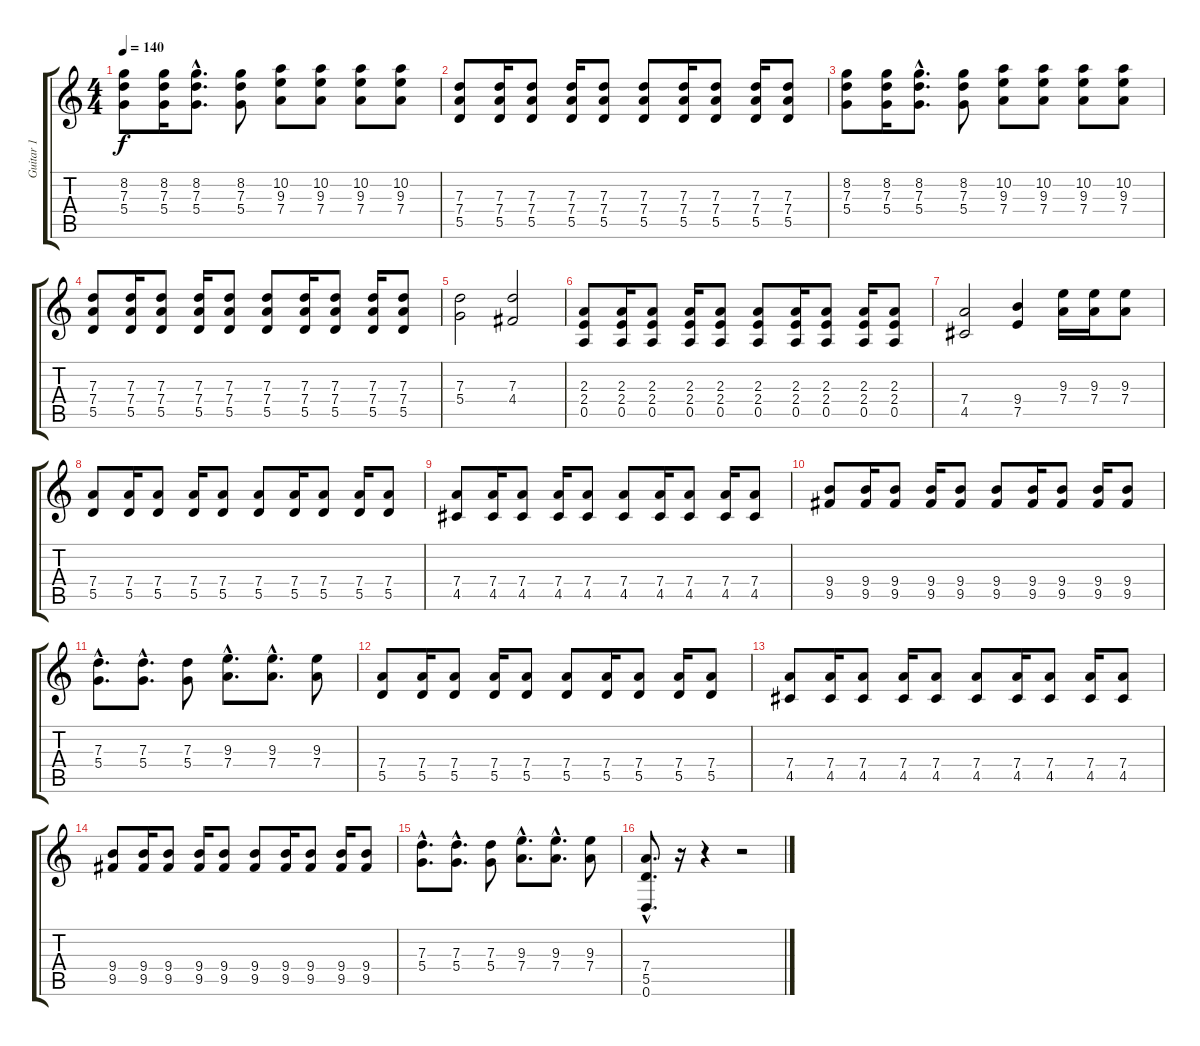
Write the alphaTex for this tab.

\track ("Guitar 1" "Guitar 1") {instrument overdrivenguitar}
\staff {score tabs}
\tuning (E4 B3 G3 D3 A2 D2) {hide}
\ts (4 4)
\tempo 140
\clef g2
\ks c
(8.2 7.3 5.4).8{dy f} (8.2 7.3 5.4).16 (8.2{hac} 7.3{hac} 5.4{hac}).8{d} (8.2 7.3 5.4).8 (10.2 9.3 7.4).8 (10.2 9.3 7.4).8 (10.2 9.3 7.4).8 (10.2 9.3 7.4).8 |
(7.3 7.4 5.5).8 (7.3 7.4 5.5).16 (7.3 7.4 5.5).8 (7.3 7.4 5.5).16 (7.3 7.4 5.5).8 (7.3 7.4 5.5).8 (7.3 7.4 5.5).16 (7.3 7.4 5.5).8 (7.3 7.4 5.5).16 (7.3 7.4 5.5).8 |
(8.2 7.3 5.4).8 (8.2 7.3 5.4).16 (8.2{hac} 7.3{hac} 5.4{hac}).8{d} (8.2 7.3 5.4).8 (10.2 9.3 7.4).8 (10.2 9.3 7.4).8 (10.2 9.3 7.4).8 (10.2 9.3 7.4).8 |
(7.3 7.4 5.5).8 (7.3 7.4 5.5).16 (7.3 7.4 5.5).8 (7.3 7.4 5.5).16 (7.3 7.4 5.5).8 (7.3 7.4 5.5).8 (7.3 7.4 5.5).16 (7.3 7.4 5.5).8 (7.3 7.4 5.5).16 (7.3 7.4 5.5).8 |
(7.3 5.4).2 (7.3 4.4).2 |
(2.3 2.4 0.5).8 (2.3 2.4 0.5).16 (2.3 2.4 0.5).8 (2.3 2.4 0.5).16 (2.3 2.4 0.5).8 (2.3 2.4 0.5).8 (2.3 2.4 0.5).16 (2.3 2.4 0.5).8 (2.3 2.4 0.5).16 (2.3 2.4 0.5).8 |
(7.4 4.5).2 (9.4 7.5).4 (9.3 7.4).16 (9.3 7.4).16 (9.3 7.4).8 |
(7.4 5.5).8 (7.4 5.5).16 (7.4 5.5).8 (7.4 5.5).16 (7.4 5.5).8 (7.4 5.5).8 (7.4 5.5).16 (7.4 5.5).8 (7.4 5.5).16 (7.4 5.5).8 |
(7.4 4.5).8 (7.4 4.5).16 (7.4 4.5).8 (7.4 4.5).16 (7.4 4.5).8 (7.4 4.5).8 (7.4 4.5).16 (7.4 4.5).8 (7.4 4.5).16 (7.4 4.5).8 |
(9.4 9.5).8 (9.4 9.5).16 (9.4 9.5).8 (9.4 9.5).16 (9.4 9.5).8 (9.4 9.5).8 (9.4 9.5).16 (9.4 9.5).8 (9.4 9.5).16 (9.4 9.5).8 |
(7.3{hac} 5.4{hac}).8{d} (7.3{hac} 5.4{hac}).8{d} (7.3 5.4).8 (9.3{hac} 7.4{hac}).8{d} (9.3{hac} 7.4{hac}).8{d} (9.3 7.4).8 |
(7.4 5.5).8 (7.4 5.5).16 (7.4 5.5).8 (7.4 5.5).16 (7.4 5.5).8 (7.4 5.5).8 (7.4 5.5).16 (7.4 5.5).8 (7.4 5.5).16 (7.4 5.5).8 |
(7.4 4.5).8 (7.4 4.5).16 (7.4 4.5).8 (7.4 4.5).16 (7.4 4.5).8 (7.4 4.5).8 (7.4 4.5).16 (7.4 4.5).8 (7.4 4.5).16 (7.4 4.5).8 |
(9.4 9.5).8 (9.4 9.5).16 (9.4 9.5).8 (9.4 9.5).16 (9.4 9.5).8 (9.4 9.5).8 (9.4 9.5).16 (9.4 9.5).8 (9.4 9.5).16 (9.4 9.5).8 |
(7.3{hac} 5.4{hac}).8{d} (7.3{hac} 5.4{hac}).8{d} (7.3 5.4).8 (9.3{hac} 7.4{hac}).8{d} (9.3{hac} 7.4{hac}).8{d} (9.3 7.4).8 |
(7.4{hac} 5.5{hac} 0.6{hac}).8{d} r.16 r.4 r.2
